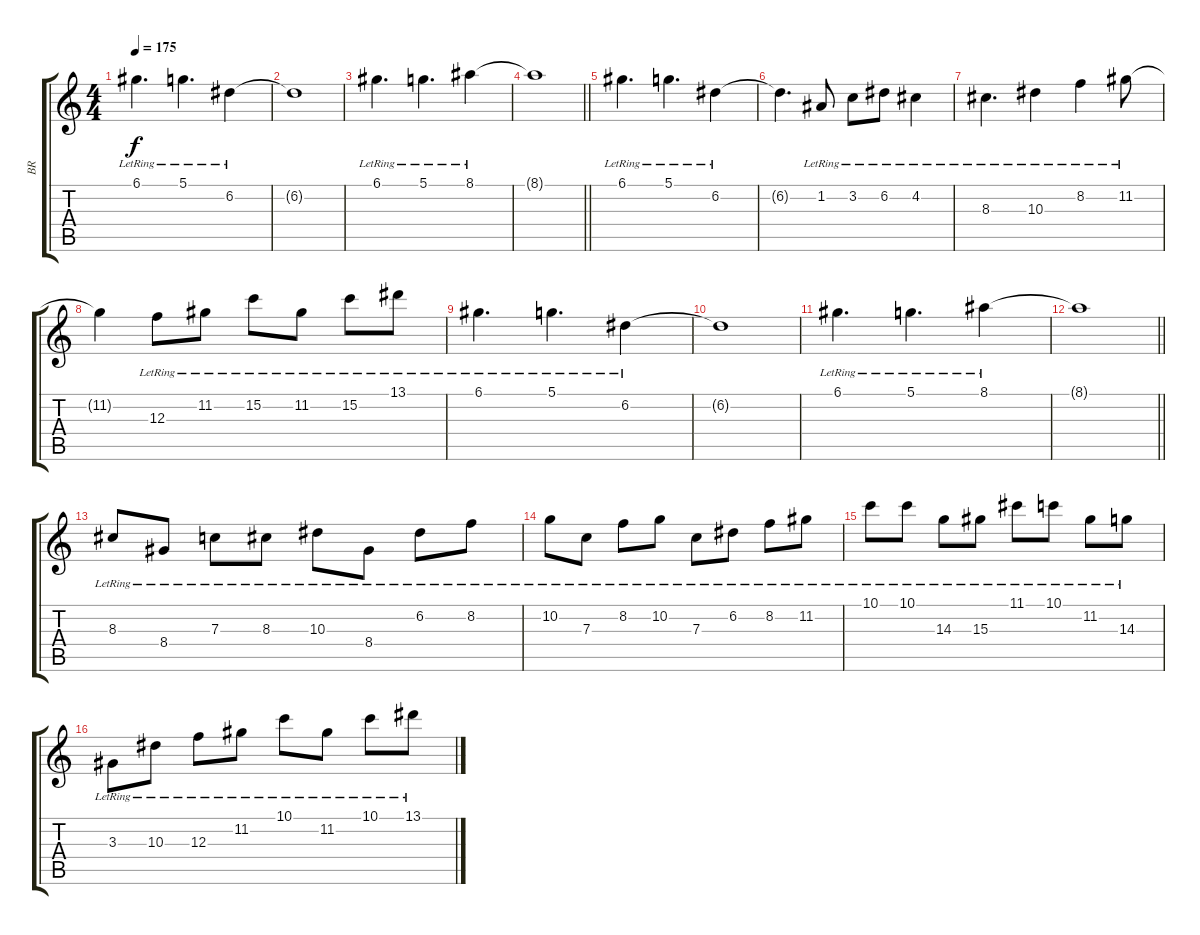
\track ("BR" "BR") {instrument acousticguitarsteel}
\staff {score tabs}
\tuning (D4 A3 F3 C3 G2 C2) {hide}
\ts (4 4)
\tempo 175
\clef g2
\ks c
6.1{lr}.4{d dy f} 5.1{lr}.4{d} 6.2{lr}.4 |
6.2{t}.1 |
6.1{lr}.4{d} 5.1{lr}.4{d} 8.1{lr}.4 |
\barLineRight lightlight
8.1{t}.1 |
\section ("" "")
6.1{lr}.4{d} 5.1{lr}.4{d} 6.2{lr}.4 |
6.2{t}.4{d} 1.2{lr}.8 3.2{lr}.8 6.2{lr}.8 4.2{lr}.4 |
8.3{lr}.4{d} 10.3{lr}.4 8.2{lr}.4 11.2{lr}.8 |
11.2{t}.4 12.3{lr}.8 11.2{lr}.8 15.2{lr}.8 11.2{lr}.8 15.2{lr}.8 13.1{lr}.8 |
6.1{lr}.4{d} 5.1{lr}.4{d} 6.2{lr}.4 |
6.2{t}.1 |
6.1{lr}.4{d} 5.1{lr}.4{d} 8.1{lr}.4 |
\barLineRight lightlight
8.1{t}.1 |
\section ("" "")
8.3{lr}.8 8.4{lr}.8 7.3{lr}.8 8.3{lr}.8 10.3{lr}.8 8.4{lr}.8 6.2{lr}.8 8.2{lr}.8 |
10.2{lr}.8 7.3{lr}.8 8.2{lr}.8 10.2{lr}.8 7.3{lr}.8 6.2{lr}.8 8.2{lr}.8 11.2{lr}.8 |
10.1{lr}.8 10.1{lr}.8 14.3{lr}.8 15.3{lr}.8 11.1{lr}.8 10.1{lr}.8 11.2{lr}.8 14.3{lr}.8 |
3.3{lr}.8 10.3{lr}.8 12.3{lr}.8 11.2{lr}.8 10.1{lr}.8 11.2{lr}.8 10.1{lr}.8 13.1{lr}.8
